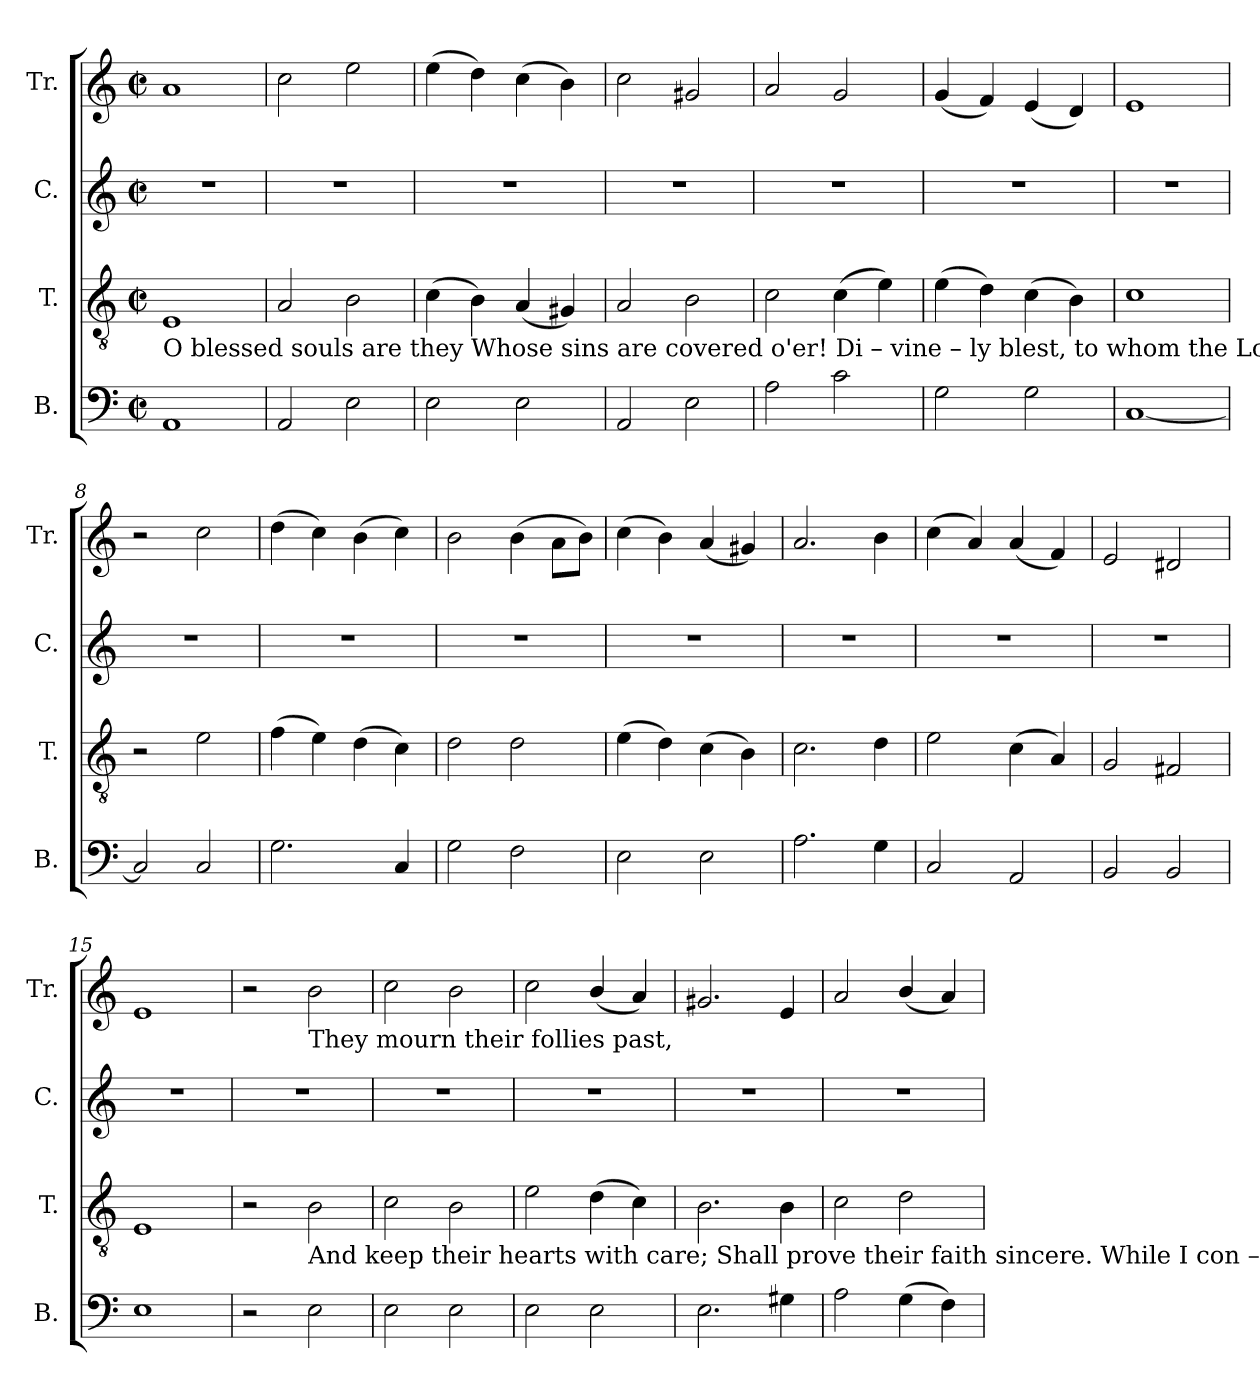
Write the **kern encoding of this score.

**kern	**kern	**kern	**kern
*part4	*part3	*part2	*part1
*staff4	*staff3	*staff2	*staff1
*I"B.	*I"T.	*I"C.	*I"Tr.
*I'B.	*I'T.	*I'C.	*I'Tr.
*clefF4	*clefGv2	*clefG2	*clefG2
*k[]	*k[]	*k[]	*k[]
*M2/2	*M2/2	*M2/2	*M2/2
*met(c|)	*met(c|)	*met(c|)	*met(c|)
*MM200	*MM200	*MM200	*MM200
=1	=1	=1	=1
!	!LO:TX:b:t=O   blessed  souls  are   they  Whose  sins are covered o'er!      Di – vine – ly    blest,   to     whom  the   Lord  Imputes their guilt no  more.	!	!
1AA	1E	1r	1a
=2	=2	=2	=2
2AA/	2A/	1r	2cc\
2E\	2B\	.	2ee\
=3	=3	=3	=3
2E\	(4c\	1r	(4ee\
.	4B\)	.	4dd\)
2E\	(4A/	.	(4cc\
.	4G#X/)	.	4b\)
=4	=4	=4	=4
2AA/	2A/	1r	2cc\
2E\	2B\	.	2g#X/
=5	=5	=5	=5
2A\	2c\	1r	2a/
2c\	(4c\	.	2g/
.	4e\)	.	.
=6	=6	=6	=6
2G\	(4e\	1r	(4g/
.	4d\)	.	4f/)
2G\	(4c\	.	(4e/
.	4B\)	.	4d/)
=7	=7	=7	=7
[1C	1c	1r	1e
=8	=8	=8	=8
2C/]	2r	1r	2r
2C/	2e\	.	2cc\
=9	=9	=9	=9
2.G\	(4f\	1r	(4dd\
.	4e\)	.	4cc\)
.	(4d\	.	(4b\
4C/	4c\)	.	4cc\)
=10	=10	=10	=10
2G\	2d\	1r	2b\
2F\	2d\	.	(4b\
.	.	.	8a\L
.	.	.	8b\J)
=11	=11	=11	=11
2E\	(4e\	1r	(4cc\
.	4d\)	.	4b\)
2E\	(4c\	.	(4a/
.	4B\)	.	4g#X/)
=12	=12	=12	=12
2.A\	2.c\	1r	2.a/
4G\	4d\	.	4b\
=13	=13	=13	=13
2C/	2e\	1r	(4cc\
.	.	.	4a/)
2AA/	(4c\	.	(4a/
.	4A/)	.	4f/)
=14	=14	=14	=14
2BB/	2G/	1r	2e/
2BB/	2F#X/	.	2d#X/
=15	=15	=15	=15
1E	1E	1r	1e
!!LO:LB:g=z
=16	=16	=16	=16
2r	2r	1r	2r
!	!	!	!LO:TX:b:t=They mourn their follies past,
!	!LO:TX:b:t=And keep their hearts with care;                                                          Shall  prove their faith sincere.    While  I  con –	!	!
2E\	2B\	.	2b\
=17	=17	=17	=17
2E\	2c\	1r	2cc\
2E\	2B\	.	2b\
=18	=18	=18	=18
2E\	2e\	1r	2cc\
2E\	(4d\	.	(4b/
.	4c\)	.	4a/)
=19	=19	=19	=19
2.E\	2.B\	1r	2.g#X/
4G#X\	4B\	.	4e/
=20	=20	=20	=20
2A\	2c\	1r	2a/
(4G\	2d\	.	(4b/
4F\)	.	.	4a/)
=	=	=	=
*-	*-	*-	*-
